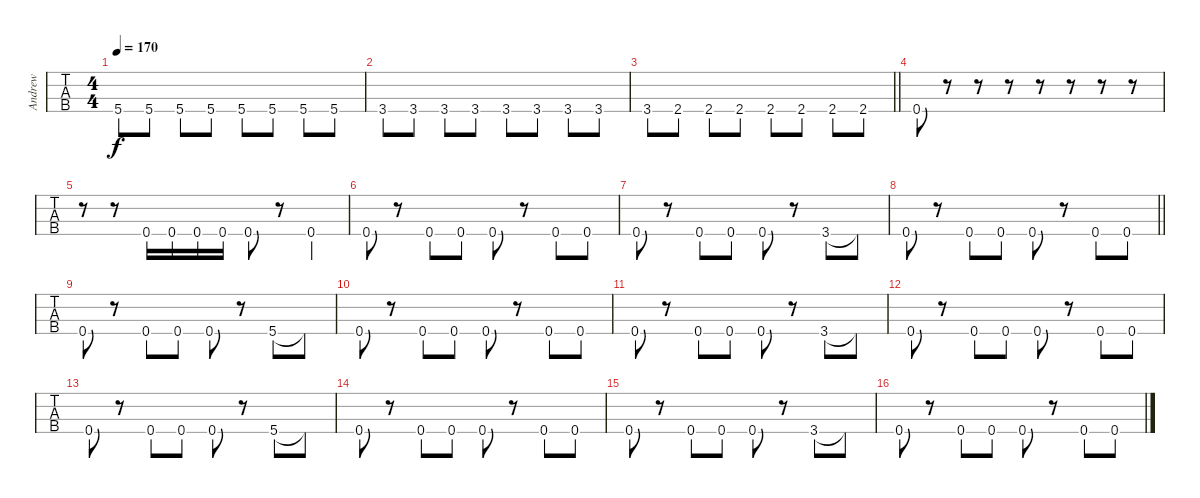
\track ("Andrew" "Andrew") {instrument electricbasspick}
\staff {tabs}
\tuning (G2 D2 A1 D1) {hide}
\ts (4 4)
\tempo 170
\clef f4
\ks c
5.4.8{dy f} 5.4.8 5.4.8 5.4.8 5.4.8 5.4.8 5.4.8 5.4.8 |
3.4.8 3.4.8 3.4.8 3.4.8 3.4.8 3.4.8 3.4.8 3.4.8 |
\barLineRight lightlight
3.4.8 2.4.8 2.4.8 2.4.8 2.4.8 2.4.8 2.4.8 2.4.8 |
0.4.8 r.8 r.8 r.8 r.8 r.8 r.8 r.8 |
r.8 r.8 0.4.16 0.4.16 0.4.16 0.4.16 0.4.8 r.8 0.4.4 |
0.4.8 r.8 0.4.8 0.4.8 0.4.8 r.8 0.4.8 0.4.8 |
0.4.8 r.8 0.4.8 0.4.8 0.4.8 r.8 3.4.8 3.4{t}.8 |
\barLineRight lightlight
0.4.8 r.8 0.4.8 0.4.8 0.4.8 r.8 0.4.8 0.4.8 |
0.4.8 r.8 0.4.8 0.4.8 0.4.8 r.8 5.4.8 5.4{t}.8 |
0.4.8 r.8 0.4.8 0.4.8 0.4.8 r.8 0.4.8 0.4.8 |
0.4.8 r.8 0.4.8 0.4.8 0.4.8 r.8 3.4.8 3.4{t}.8 |
0.4.8 r.8 0.4.8 0.4.8 0.4.8 r.8 0.4.8 0.4.8 |
0.4.8 r.8 0.4.8 0.4.8 0.4.8 r.8 5.4.8 5.4{t}.8 |
0.4.8 r.8 0.4.8 0.4.8 0.4.8 r.8 0.4.8 0.4.8 |
0.4.8 r.8 0.4.8 0.4.8 0.4.8 r.8 3.4.8 3.4{t}.8 |
0.4.8 r.8 0.4.8 0.4.8 0.4.8 r.8 0.4.8 0.4.8
